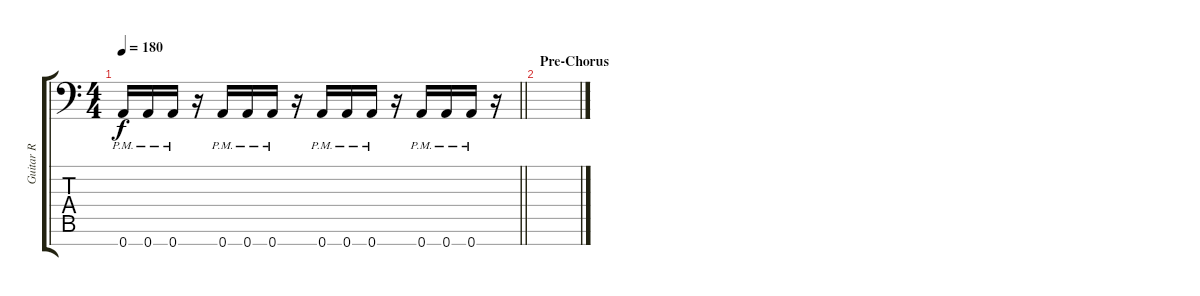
\track ("Guitar R" "Guitar R") {instrument overdrivenguitar}
\staff {score tabs}
\tuning (E4 B3 G3 D3 A2 E2 A1) {hide}
\ts (4 4)
\tempo 180
\clef f4
\barLineRight lightlight
\ks c
0.7{pm}.16{dy f} 0.7{pm}.16 0.7{pm}.16 r.16 0.7{pm}.16 0.7{pm}.16 0.7{pm}.16 r.16 0.7{pm}.16 0.7{pm}.16 0.7{pm}.16 r.16 0.7{pm}.16 0.7{pm}.16 0.7{pm}.16 r.16 |
\section ("" "Pre-Chorus")
